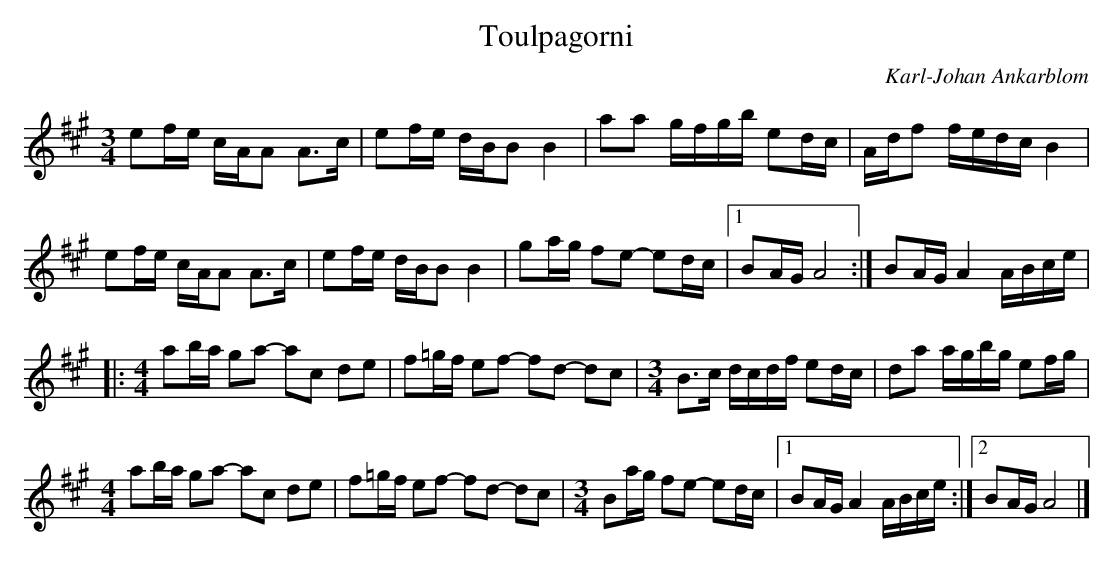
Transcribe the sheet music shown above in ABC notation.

X:1
T:Toulpagorni
C:Karl-Johan Ankarblom
M:3/4
L:1/16
K:A
e2fe cAA2 A3c|e2fe dBB2 B4|a2a2 gfgb e2dc|Adf2 fedc B4|
e2fe cAA2 A3c|e2fe dBB2 B4|g2ag f2e2- e2dc|1 B2AG A8:|B2AG A4 ABce|
|:[M:4/4]a2ba g2a2- a2c2 d2e2|f2=gf e2f2- f2d2- d2c2|[M:3/4]B3c dcdf e2dc|d2a2 agbg e2fg|
[M:4/4]a2ba g2a2- a2c2 d2e2|f2=gf e2f2- f2d2- d2c2|[M:3/4]B2ag f2e2- e2dc|1 B2AG A4 ABce:|2 B2AG A8|]
